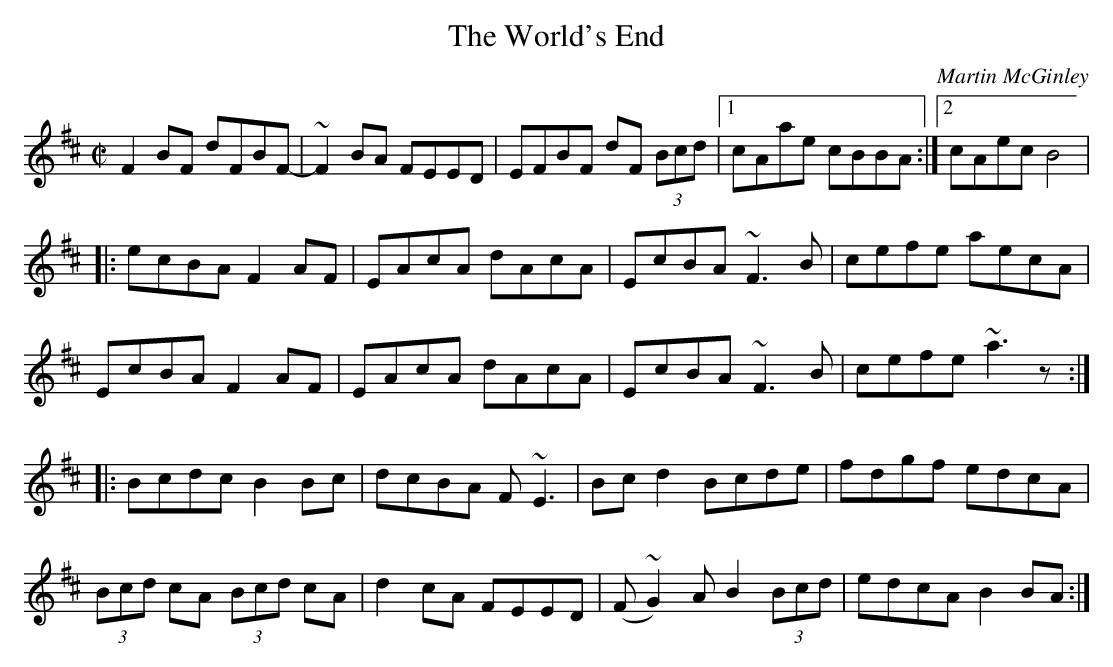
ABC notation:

X:1
T:World's End, The
M:C|
L:1/8
C:Martin McGinley
K:Bm
F2BF dFBF-|~F2BA FEED|EFBF dF (3Bcd|1cAae cBBA:|2cAec B4|
!|:ecBA F2AF|EAcA dAcA|EcBA ~F3B|cefe aecA|
!EcBA F2AF|EAcA dAcA|EcBA ~F3B|cefe ~a3z:|
!|:Bcdc B2Bc|dcBA F~E3|Bcd2 Bcde|fdgf edcA|
!(3Bcd cA (3Bcd cA|d2cA FEED|(F~G2)A B2 (3Bcd|edcA B2BA:|
